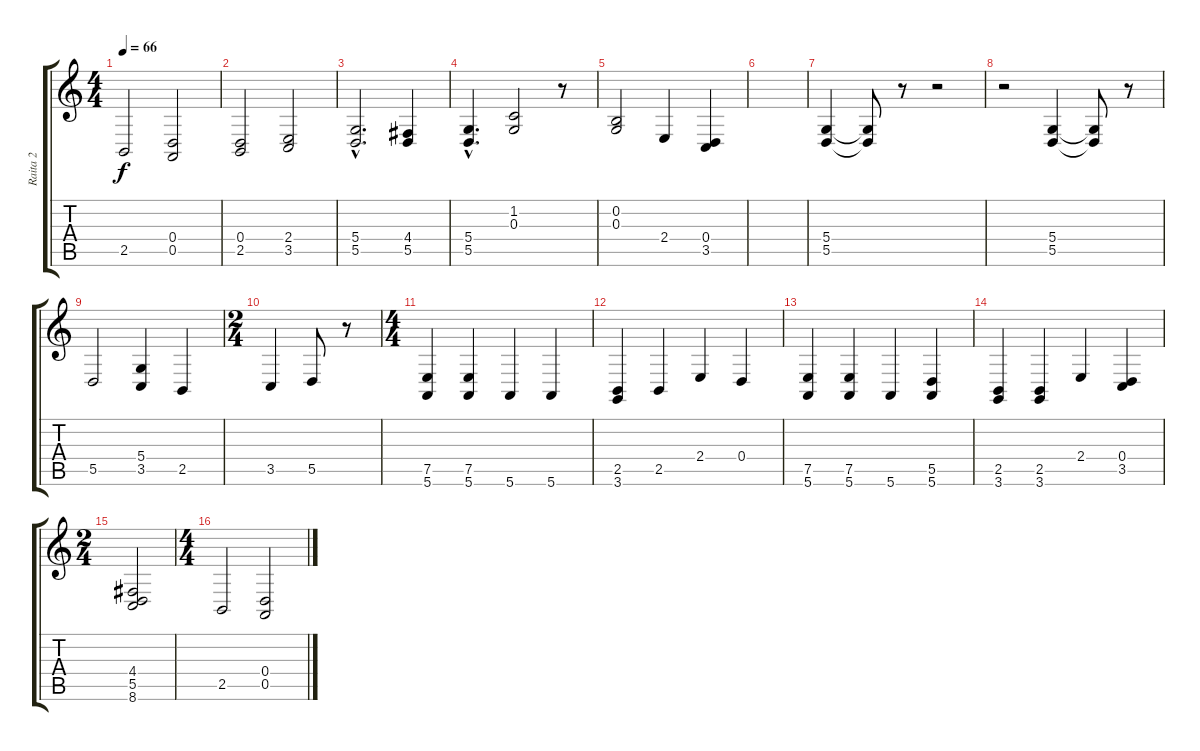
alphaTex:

\track ("Raita 2" "Raita 2") {instrument synthstrings1}
\staff {score tabs}
\tuning (E4 B3 G3 D3 A2 E2) {hide}
\ts (4 4)
\tempo 66
\clef g2
\ks c
2.5.2{dy f instrument synthstrings1} (0.4 0.5).2 |
(0.4 2.5).2 (2.4 3.5).2 |
(5.4{hac} 5.5{hac}).2{d} (4.4 5.5).4 |
(5.4{hac} 5.5{hac}).4{d} (1.2 0.3).2 r.8 |
(0.2 0.3).2 2.4.4 (0.4 3.5).4 |
|
(5.4 5.5).4 (5.4{t} 5.5{t}).8 r.8 r.2 |
r.2 (5.4 5.5).4 (5.4{t} 5.5{t}).8 r.8 |
5.5.2 (5.4 3.5).4 2.5.4 |
\ts (2 4)
3.5.4 5.5.8 r.8 |
\ts (4 4)
(7.5 5.6).4 (7.5 5.6).4 5.6.4 5.6.4 |
(2.5 3.6).4 2.5.4 2.4.4 0.4.4 |
(7.5 5.6).4 (7.5 5.6).4 5.6.4 (5.5 5.6).4 |
(2.5 3.6).4 (2.5 3.6).4 2.4.4 (0.4 3.5).4 |
\ts (2 4)
(4.4 5.5 8.6).2 |
\ts (4 4)
2.5.2 (0.4 0.5).2
